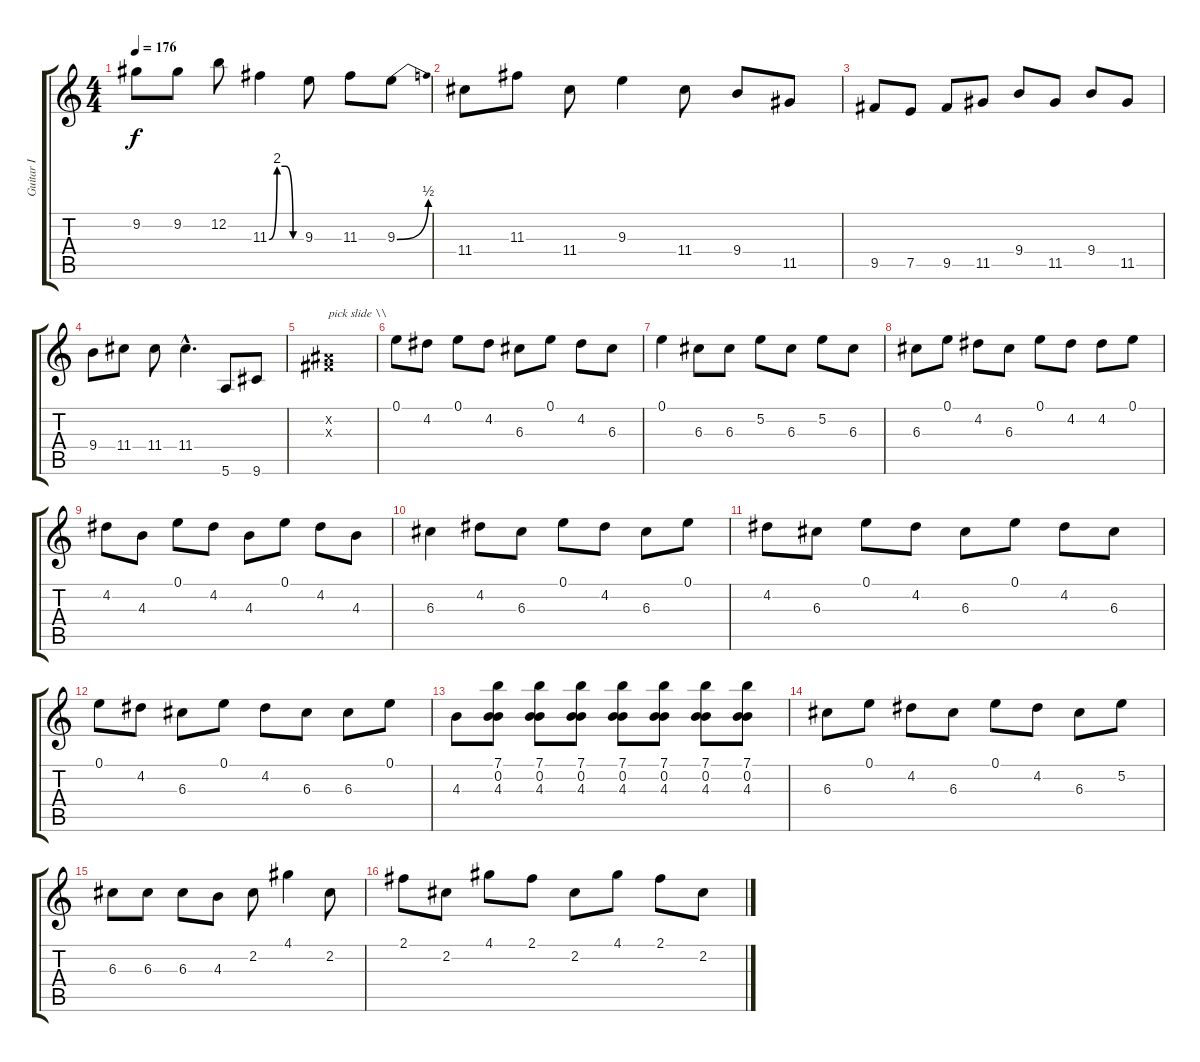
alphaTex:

\track ("Guitar I" "Guitar I") {instrument distortionguitar}
\staff {score tabs}
\tuning (E4 B3 G3 D3 A2 E2) {hide}
\ts (4 4)
\tempo 176
\clef g2
\ks c
9.2.8{dy f} 9.2.8 12.2.8 11.3{be (custom 0 0 15 8 30 8 45 0 60 0)}.4 9.3.8 11.3.8 9.3{be (bend 0 0 60 2)}.8 |
11.4.8 11.3.8 11.4.8 9.3.4 11.4.8 9.4.8 11.5.8 |
9.5.8 7.5.8 9.5.8 11.5.8 9.4.8 11.5.8 9.4.8 11.5.8 |
9.4.8 11.4.8 11.4.8 11.4{hac}.4{d} 5.6.8 9.6.8 |
(-1.2{x} -1.3{x}).1{txt "pick slide \\\\"} |
0.1.8 4.2.8 0.1.8 4.2.8 6.3.8 0.1.8 4.2.8 6.3.8 |
0.1.4 6.3.8 6.3.8 5.2.8 6.3.8 5.2.8 6.3.8 |
6.3.8 0.1.8 4.2.8 6.3.8 0.1.8 4.2.8 4.2.8 0.1.8 |
4.2.8 4.3.8 0.1.8 4.2.8 4.3.8 0.1.8 4.2.8 4.3.8 |
6.3.4 4.2.8 6.3.8 0.1.8 4.2.8 6.3.8 0.1.8 |
4.2.8 6.3.8 0.1.8 4.2.8 6.3.8 0.1.8 4.2.8 6.3.8 |
0.1.8 4.2.8 6.3.8 0.1.8 4.2.8 6.3.8 6.3.8 0.1.8 |
4.3.8 (7.1 0.2 4.3).8 (7.1 0.2 4.3).8 (7.1 0.2 4.3).8 (7.1 0.2 4.3).8 (7.1 0.2 4.3).8 (7.1 0.2 4.3).8 (7.1 0.2 4.3).8 |
6.3.8 0.1.8 4.2.8 6.3.8 0.1.8 4.2.8 6.3.8 5.2.8 |
6.3.8 6.3.8 6.3.8 4.3.8 2.2.8 4.1.4 2.2.8 |
2.1.8 2.2.8 4.1.8 2.1.8 2.2.8 4.1.8 2.1.8 2.2.8
